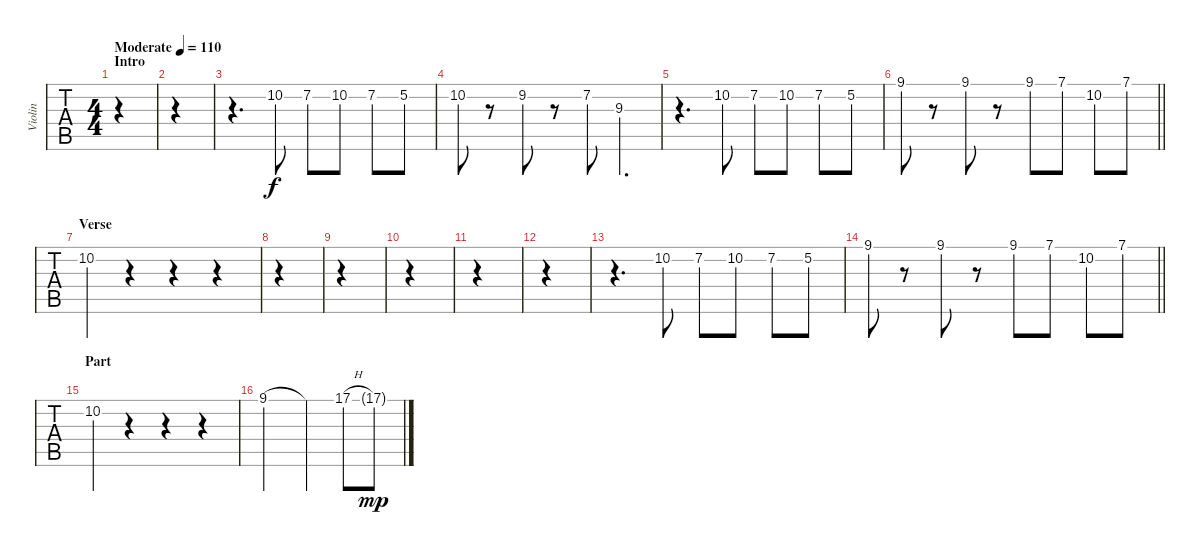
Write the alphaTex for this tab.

\track ("Violin" "Violin") {instrument violin}
\staff {tabs}
\tuning (E4 B3 G3 D3 A2 E2) {hide}
\ts (4 4)
\section ("" "Intro")
\tempo (110 "Moderate")
\clef g2
\ks c
|
|
r.4{d} 10.2.8 7.2.8 10.2.8 7.2.8 5.2.8 |
10.2.8 r.8 9.2.8 r.8 7.2.8 9.3.4{d} |
r.4{d} 10.2.8 7.2.8 10.2.8 7.2.8 5.2.8 |
\barLineRight lightlight
9.1.8 r.8 9.1.8 r.8 9.1.8 7.1.8 10.2.8 7.1.8 |
\section ("" "Verse")
10.2.4 r.4 r.4 r.4 |
|
|
|
|
|
r.4{d} 10.2.8 7.2.8 10.2.8 7.2.8 5.2.8 |
\barLineRight lightlight
9.1.8 r.8 9.1.8 r.8 9.1.8 7.1.8 10.2.8 7.1.8 |
\section ("" "Part")
10.2.4 r.4 r.4 r.4 |
9.1.2 9.1{t}.4 17.1{h}.8 17.1{g}.8{dy mp}
